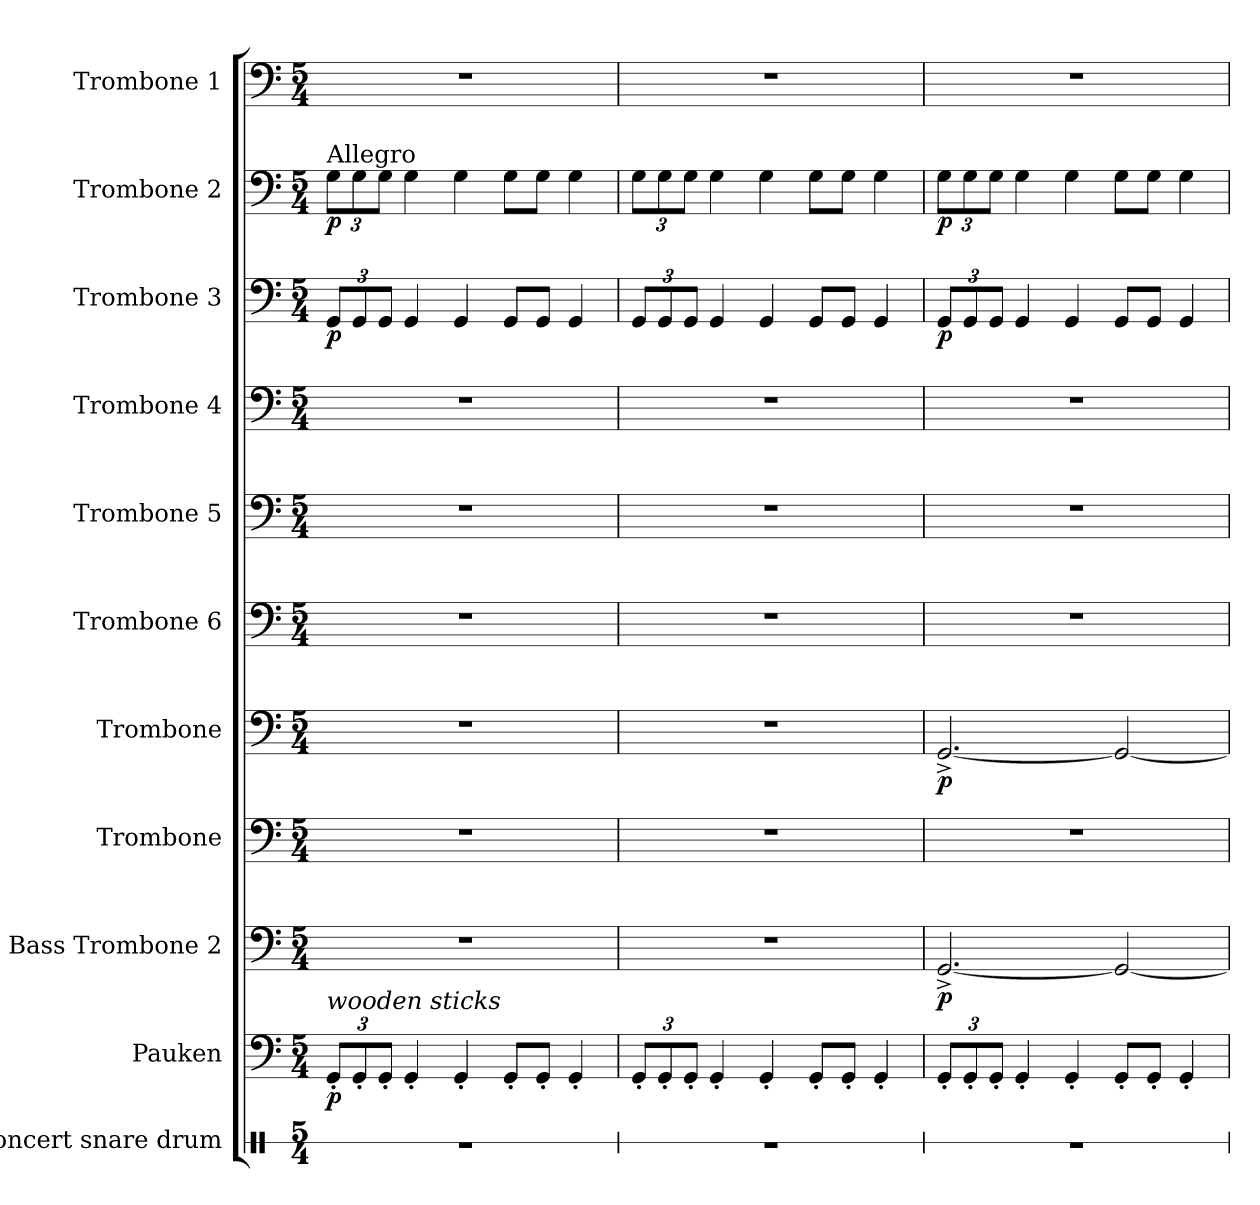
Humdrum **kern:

**kern	**kern	**dynam	**kern	**dynam	**kern	**kern	**dynam	**kern	**kern	**kern	**kern	**dynam	**kern	**dynam	**kern
*part11	*part10	*part10	*part9	*part9	*part8	*part7	*part7	*part6	*part5	*part4	*part3	*part3	*part2	*part2	*part1
*staff11	*staff10	*staff10	*staff9	*staff9	*staff8	*staff7	*staff7	*staff6	*staff5	*staff4	*staff3	*staff3	*staff2	*staff2	*staff1
*I"Concert snare drum	*I"Pauken	*	*I"Bass Trombone 2	*	*I"Trombone	*I"Trombone	*	*I"Trombone 6	*I"Trombone 5	*I"Trombone 4	*I"Trombone 3	*	*I"Trombone 2	*	*I"Trombone 1
*I'Con. sn.	*I'Pauk.	*	*I'Bass Tbn. 2	*	*	*I'Tbn. 7	*	*I'Tbn. 6	*I'Tbn. 5	*I'Tbn. 4	*I'Tbn. 3	*	*I'Tbn. 2	*	*I'Tbn. 1
*stria1	*	*	*	*	*	*	*	*	*	*	*	*	*	*	*
*clefX	*clefF4	*	*clefF4	*	*clefF4	*clefF4	*	*clefF4	*clefF4	*clefF4	*clefF4	*	*clefF4	*	*clefF4
*k[]	*k[]	*	*k[]	*	*k[]	*k[]	*	*k[]	*k[]	*k[]	*k[]	*	*k[]	*	*k[]
*M5/4	*M5/4	*	*M5/4	*	*M5/4	*M5/4	*	*M5/4	*M5/4	*M5/4	*M5/4	*	*M5/4	*	*M5/4
*MM144	*MM144	*	*MM144	*	*MM144	*MM144	*	*MM144	*MM144	*MM144	*MM144	*	*MM144	*	*MM144
*	*	*	*	*	*	*	*	*	*	*	*Xbrackettup	*	*Xbrackettup	*	*
=1	=1	=1	=1	=1	=1	=1	=1	=1	=1	=1	=1	=1	=1	=1	=1
!	!	!	!	!	!	!	!	!	!	!	!	!	!LO:TX:a:t=Allegro	!	!
!	!LO:TX:a:i:t=wooden sticks	!	!	!	!	!	!	!	!	!	!	!	!	!	!
!	!	!LO:DY:b	!	!	!	!	!	!	!	!	!	!LO:DY:b	!	!LO:DY:b	!
4%5r	12GG'/L	p	4%5r	.	4%5r	4%5r	.	4%5r	4%5r	4%5r	12GG/L	p	12G\L	p	4%5r
.	12GG'/	.	.	.	.	.	.	.	.	.	12GG/	.	12G\	.	.
.	12GG'/J	.	.	.	.	.	.	.	.	.	12GG/J	.	12G\J	.	.
.	4GG'/	.	.	.	.	.	.	.	.	.	4GG/	.	4G\	.	.
.	4GG'/	.	.	.	.	.	.	.	.	.	4GG/	.	4G\	.	.
.	8GG'/L	.	.	.	.	.	.	.	.	.	8GG/L	.	8G\L	.	.
.	8GG'/J	.	.	.	.	.	.	.	.	.	8GG/J	.	8G\J	.	.
.	4GG'/	.	.	.	.	.	.	.	.	.	4GG/	.	4G\	.	.
=2	=2	=2	=2	=2	=2	=2	=2	=2	=2	=2	=2	=2	=2	=2	=2
4%5r	12GG'/L	.	4%5r	.	4%5r	4%5r	.	4%5r	4%5r	4%5r	12GG/L	.	12G\L	.	4%5r
.	12GG'/	.	.	.	.	.	.	.	.	.	12GG/	.	12G\	.	.
.	12GG'/J	.	.	.	.	.	.	.	.	.	12GG/J	.	12G\J	.	.
.	4GG'/	.	.	.	.	.	.	.	.	.	4GG/	.	4G\	.	.
.	4GG'/	.	.	.	.	.	.	.	.	.	4GG/	.	4G\	.	.
.	8GG'/L	.	.	.	.	.	.	.	.	.	8GG/L	.	8G\L	.	.
.	8GG'/J	.	.	.	.	.	.	.	.	.	8GG/J	.	8G\J	.	.
.	4GG'/	.	.	.	.	.	.	.	.	.	4GG/	.	4G\	.	.
=3	=3	=3	=3	=3	=3	=3	=3	=3	=3	=3	=3	=3	=3	=3	=3
!	!	!	!	!LO:DY:b	!	!	!LO:DY:b	!	!	!	!	!LO:DY:b	!	!LO:DY:b	!
4%5r	12GG'/L	.	[2.GG^/	p	4%5r	[2.GG^/	p	4%5r	4%5r	4%5r	12GG/L	p	12G\L	p	4%5r
.	12GG'/	.	.	.	.	.	.	.	.	.	12GG/	.	12G\	.	.
.	12GG'/J	.	.	.	.	.	.	.	.	.	12GG/J	.	12G\J	.	.
.	4GG'/	.	.	.	.	.	.	.	.	.	4GG/	.	4G\	.	.
.	4GG'/	.	.	.	.	.	.	.	.	.	4GG/	.	4G\	.	.
.	8GG'/L	.	2GG/_	.	.	2GG/_	.	.	.	.	8GG/L	.	8G\L	.	.
.	8GG'/J	.	.	.	.	.	.	.	.	.	8GG/J	.	8G\J	.	.
.	4GG'/	.	.	.	.	.	.	.	.	.	4GG/	.	4G\	.	.
=	=	=	=	=	=	=	=	=	=	=	=	=	=	=	=
*-	*-	*-	*-	*-	*-	*-	*-	*-	*-	*-	*-	*-	*-	*-	*-
